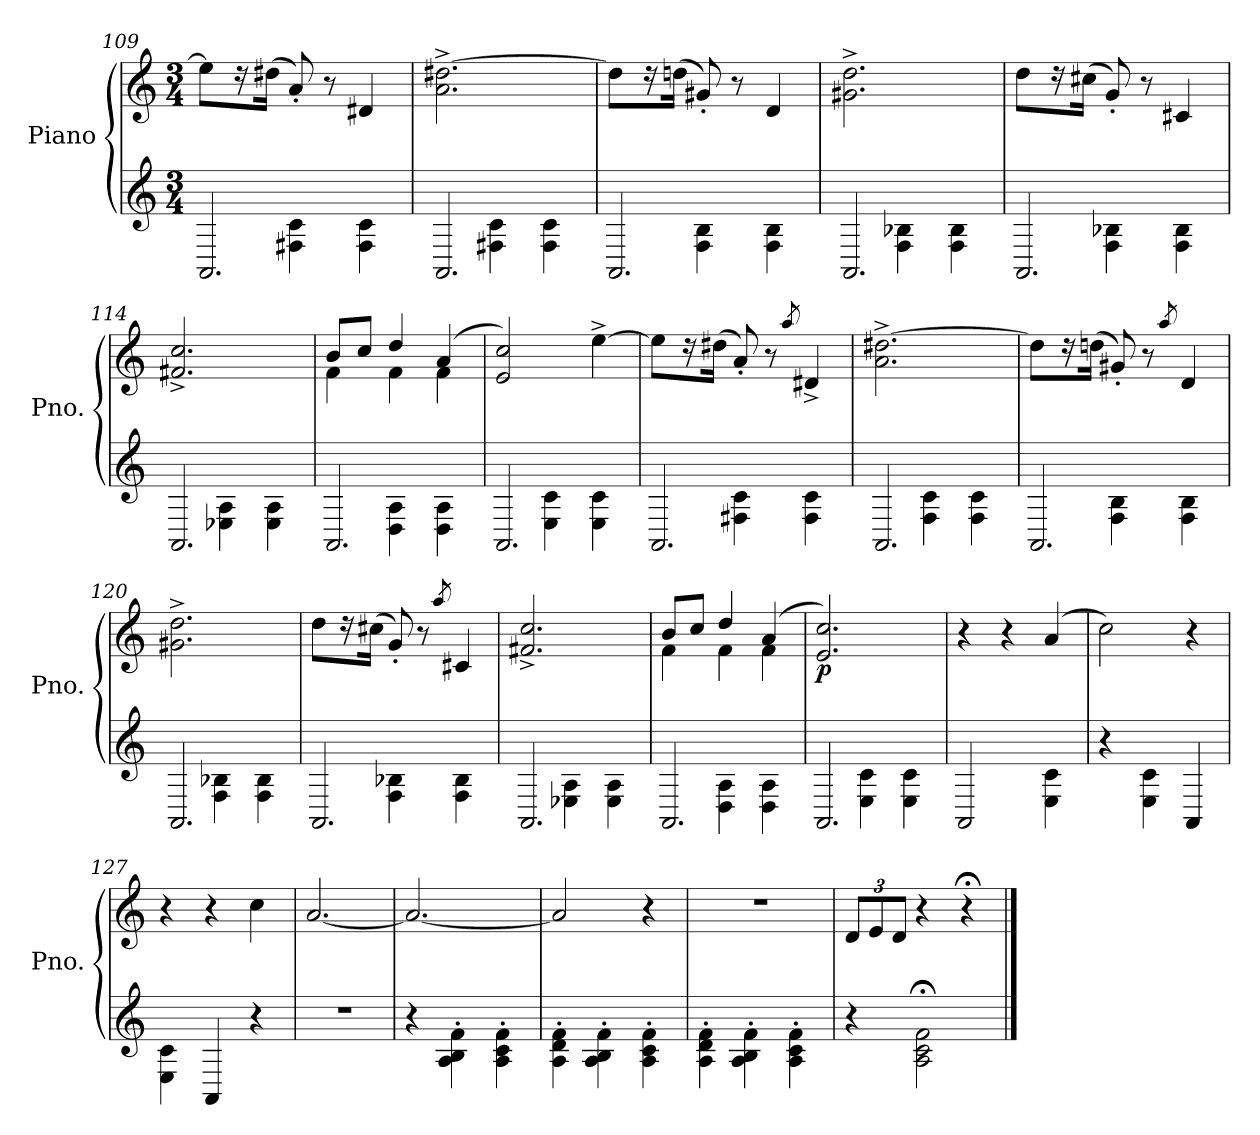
**kern	**kern	**dynam
*part1	*part1	*part1
*staff2	*staff1	*staff1/2
*I"Piano	*	*
*I'Pno.	*	*
*clefG2	*clefG2	*
*k[]	*k[]	*
*M3/4	*M3/4	*
=109	=109	=109
*^	*	*
2.AA/	4ryy	8ee\L]	.
.	.	16rdd	.
.	.	(>16dd#X\Jk	.
.	4F#X\ 4c\	8a'/)	.
.	.	8r	.
.	4F#\ 4c\	4d#X/	.
!!LO:LB:g=z
=110	=110	=110	=110
2.AA/	4ryy	2.a\^ [2.dd#X\^	.
.	4F#X\ 4c\	.	.
.	4F#\ 4c\	.	.
=111	=111	=111	=111
2.AA/	4ryy	8dd#\L]	.
.	.	16rdd	.
.	.	(>16ddn\Jk	.
.	4F\ 4B\	8g#X'/)	.
.	.	8r	.
.	4F\ 4B\	4d/	.
=112	=112	=112	=112
2.AA/	4ryy	2.g#X\^ 2.dd\^	.
.	4F\ 4B-X\	.	.
.	4F\ 4B-\	.	.
=113	=113	=113	=113
2.AA/	4ryy	8dd\L	.
.	.	16rdd	.
.	.	(>16cc#X\Jk	.
.	4F\ 4B-X\	8g'/)	.
.	.	8r	.
.	4F\ 4B-\	4c#X/	.
=114	=114	=114	=114
2.AA/	4ryy	2.f#X/^ 2.cc/^	.
.	4E-X\ 4A\	.	.
.	4E-\ 4A\	.	.
=115	=115	=115	=115
*	*	*^	*
2.AA/	4ryy	8b/L	4f\	.
.	.	8cc/J	.	.
.	4D\ 4A\	4dd/	4f\	.
.	4D\ 4A\	(>4a/	4f\	.
*	*	*v	*v	*
=116	=116	=116	=116
2.AA/	4ryy	2e/ 2cc/)	.
.	4E\ 4c\	.	.
.	4E\ 4c\	[4ee^\	.
!!LO:LB:g=z
=117	=117	=117	=117
2.AA/	4ryy	8ee\L]	.
.	.	16rdd	.
.	.	(>16dd#X\Jk	.
.	4F#X\ 4c\	8a'/)	.
.	.	8r	.
.	.	8qaa/	.
.	4F#\ 4c\	4d#X^/	.
=118	=118	=118	=118
2.AA/	4ryy	2.a\^ [2.dd#X\^	.
.	4F\ 4c\	.	.
.	4F\ 4c\	.	.
=119	=119	=119	=119
2.AA/	4ryy	8dd#\L]	.
.	.	16rdd	.
.	.	(>16ddn\Jk	.
.	4F\ 4B\	8g#X'/)	.
.	.	8r	.
.	.	8qaa/	.
.	4F\ 4B\	4d/	.
=120	=120	=120	=120
2.AA/	4ryy	2.g#X\^ 2.dd\^	.
.	4F\ 4B-X\	.	.
.	4F\ 4B-\	.	.
=121	=121	=121	=121
2.AA/	4ryy	8dd\L	.
.	.	16rdd	.
.	.	(>16cc#X\Jk	.
.	4F\ 4B-X\	8g'/)	.
.	.	8r	.
.	.	8qaa/	.
.	4F\ 4B-\	4c#X/	.
=122	=122	=122	=122
2.AA/	4ryy	2.f#X/^ 2.cc/^	.
.	4E-X\ 4A\	.	.
.	4E-\ 4A\	.	.
=123	=123	=123	=123
*	*	*^	*
2.AA/	4ryy	8b/L	4f\	.
.	.	8cc/J	.	.
.	4D\ 4A\	4dd/	4f\	.
.	4D\ 4A\	(>4a/	4f\	.
!!LO:LB:g=z
=124	=124	=124	=124	=124
!	!	!	!	!LO:DY:b
*	*	*v	*v	*
2.AA/	4ryy	2.e/ 2.cc/)	p
.	4E\ 4c\	.	.
.	4E\ 4c\	.	.
*v	*v	*	*
=125	=125	=125
2AA/	4r	.
.	4r	.
4E\ 4c\	(>4a/	.
=126	=126	=126
4r	2cc\)	.
4E\ 4c\	.	.
4AA/	4r	.
=127	=127	=127
4E\ 4c\	4r	.
4AA/	4r	.
4r	4cc\	.
=128	=128	=128
2.r	[2.a/	.
=129	=129	=129
4r	2.a/_	.
4A\' 4B\' 4f\'	.	.
4A\' 4c\' 4f\'	.	.
=130	=130	=130
4A\' 4d\' 4f\'	2a/]	.
4A\' 4B\' 4f\'	.	.
4A\' 4c\' 4f\'	4r	.
=131	=131	=131
4A\' 4d\' 4f\'	2.r	.
4A\' 4B\' 4f\'	.	.
4A\' 4c\' 4f\'	.	.
=132	=132	=132
*	*Xbrackettup	*
4r	12d/L	.
.	12e/	.
.	12d/J	.
2A\;< 2c\;< 2f\;<	4r	.
.	4r;<	.
==	==	==
*-	*-	*-
